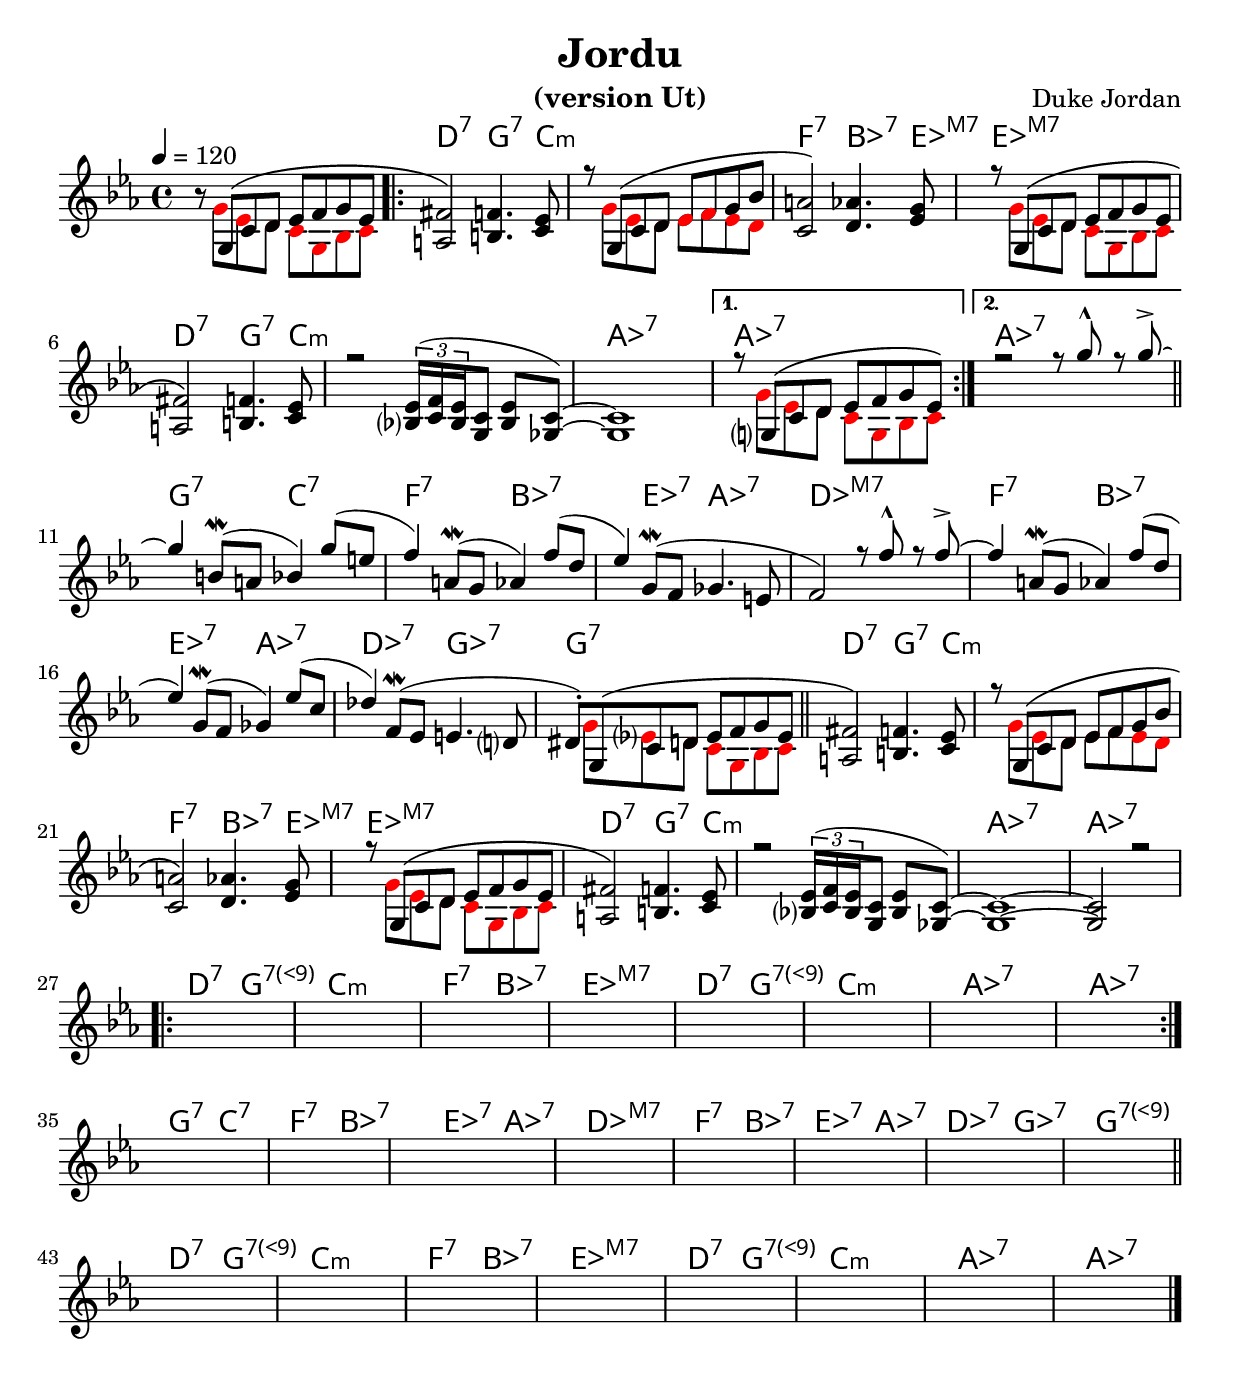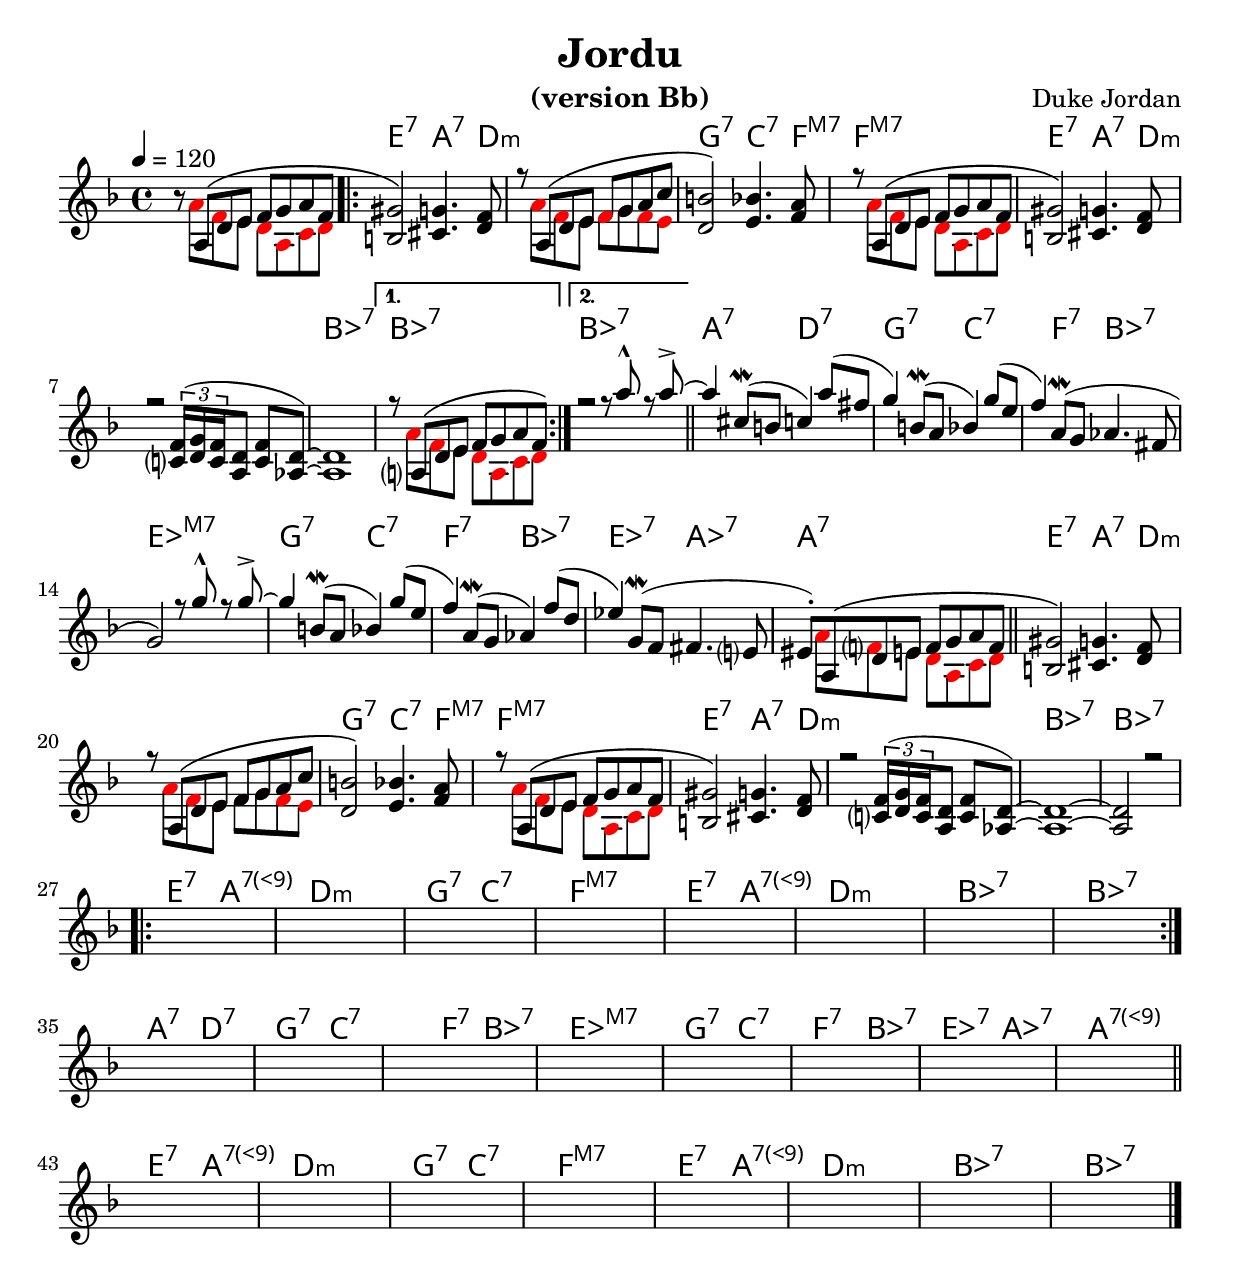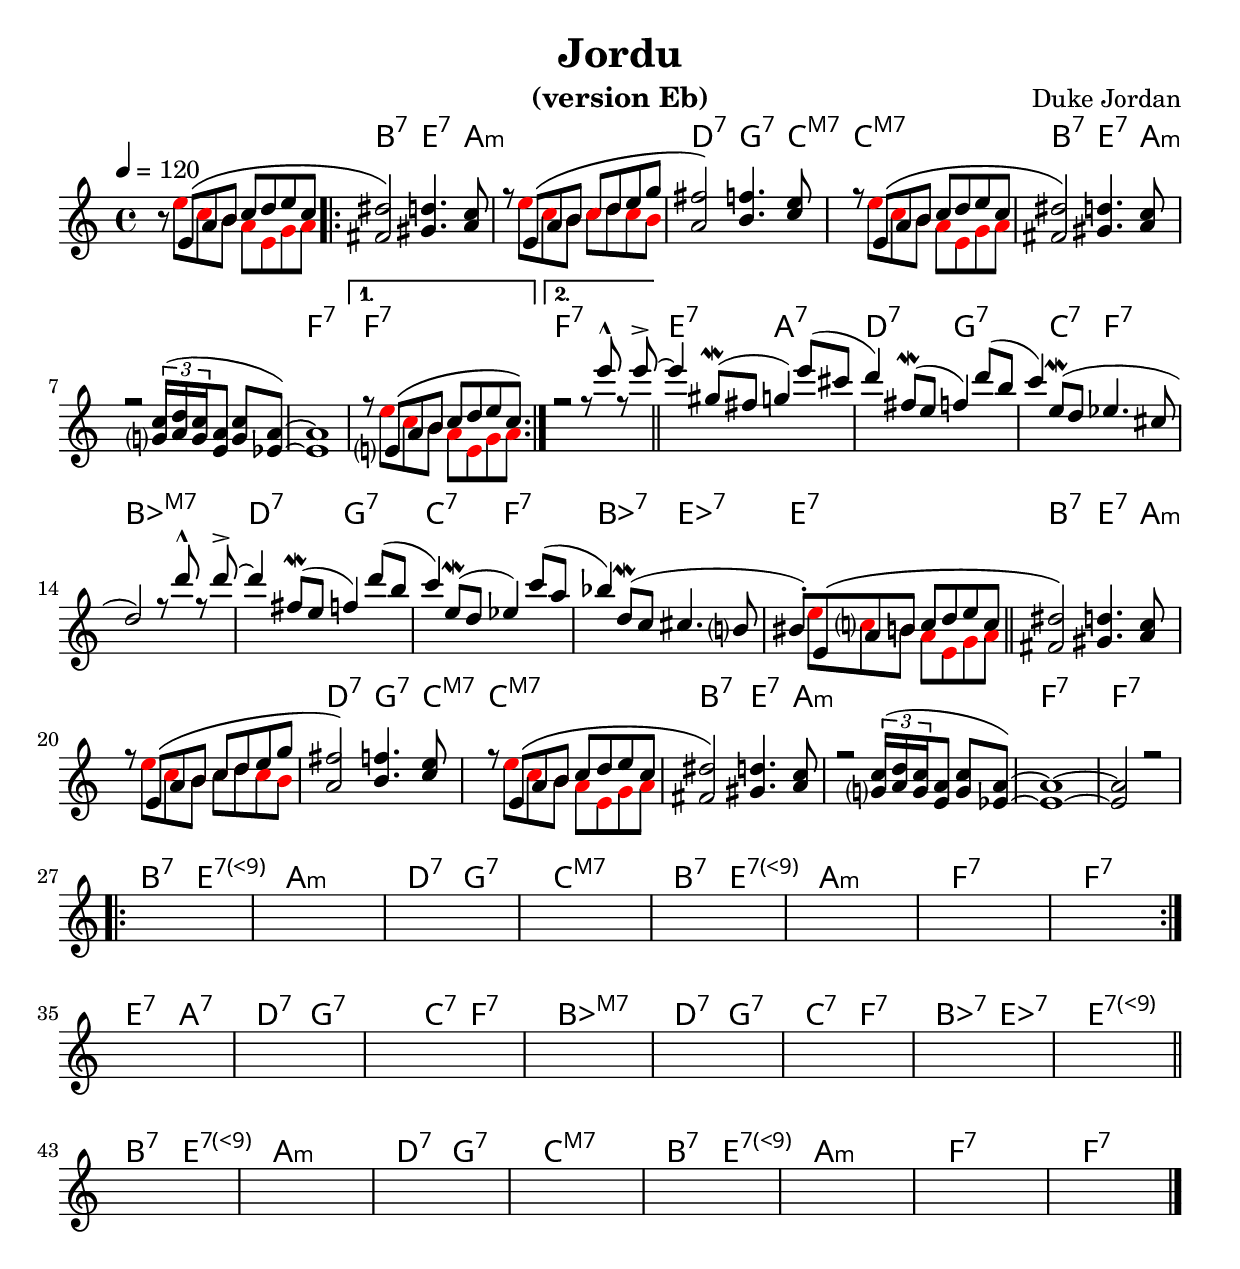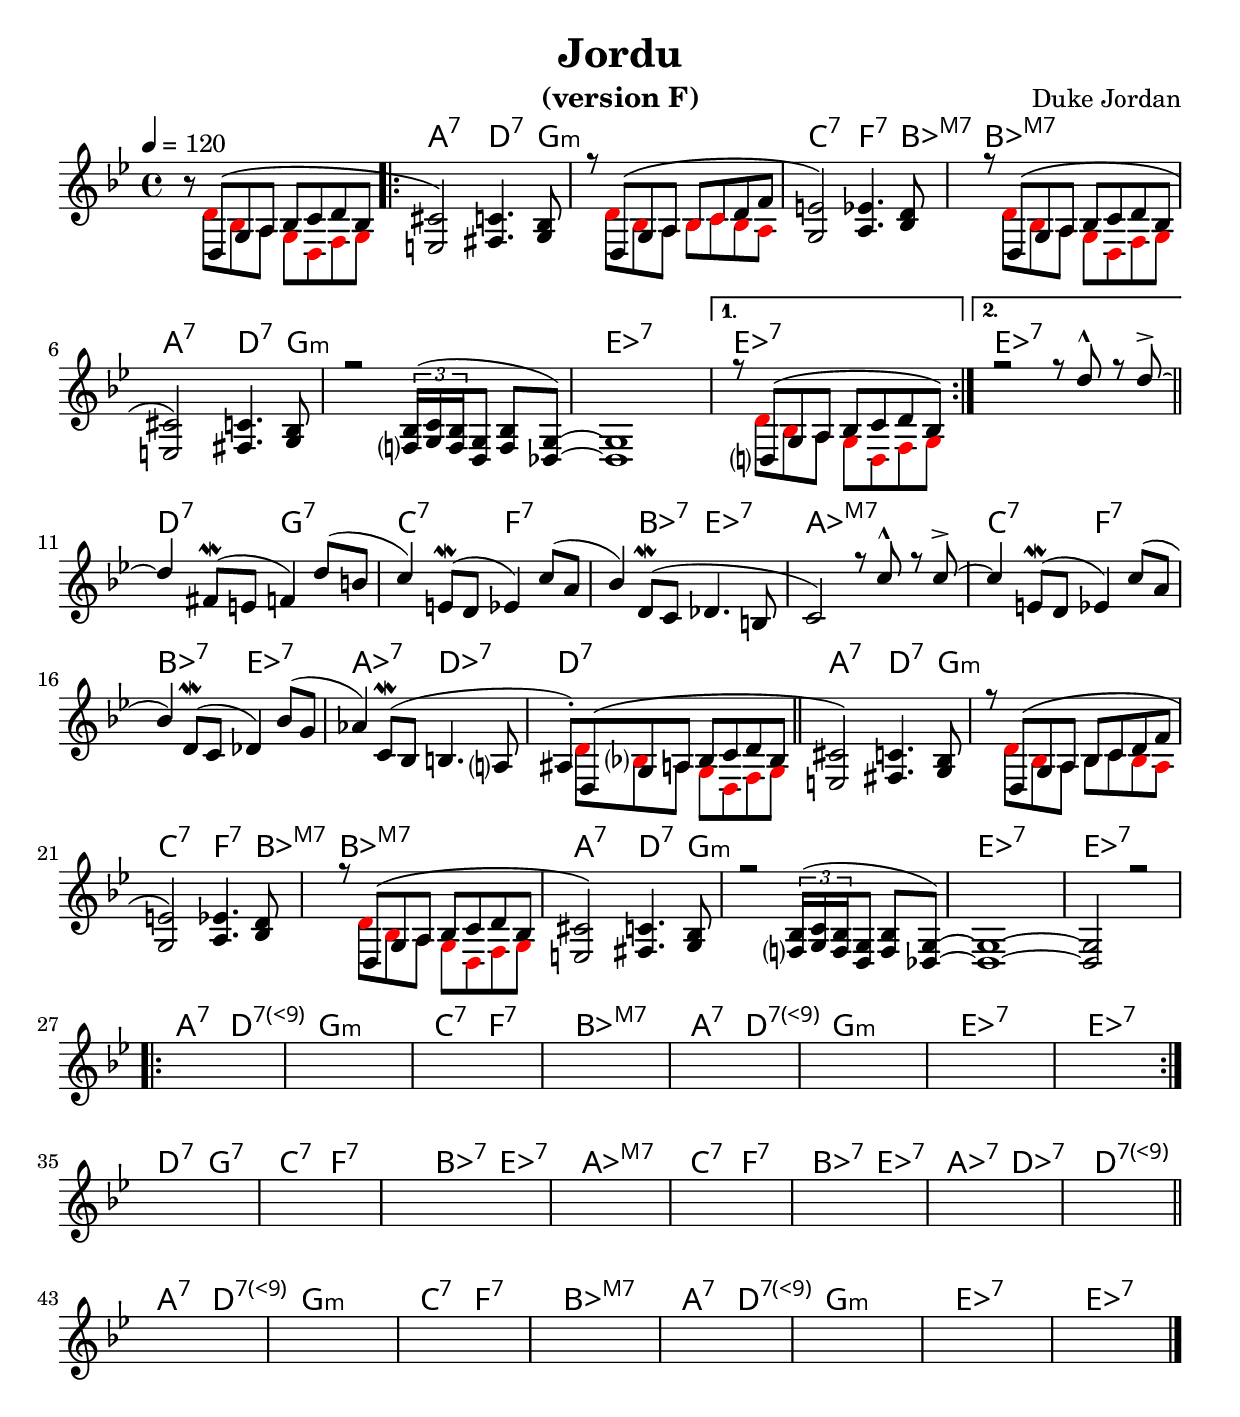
% Created on Mon Sep 20 15:23:38 CEST 2010
\version "2.22.0"

#(set-global-staff-size 22)
#(set-default-paper-size "a4")

\include "utils/AccordsJazzDefs.ly"

\paper { indent = 0\cm} 


\header {
	title = "Jordu" 
 	composer = "Duke Jordan"
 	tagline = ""

}


accords = \chords {
	s1
	\repeat volta 2 {
	d2:7 g4.:7 c8:m
	s1
	f2:7 bes4.:7 es8:maj7
	es1:maj7
	d2:7 g4.:7 c8:m
	s1
	aes:7}
	\alternative {{aes:7}{aes:7}}
	g2:7 c:7 f:7 bes:7 s4 es:7 aes2:7 des1:maj7
	f2:7 bes:7 es:7 aes:7 des:7 ges:7 g1:7
	d2:7 g4.:7 c8:m
	s1
	f2:7 bes4.:7 es8:maj7
	es1:maj7
	d2:7 g4.:7 c8:m
	s1
	aes:7 aes:7
	% Solos
	\repeat volta 2 {
	d2:7 g:7.9+  c1:m
	f2:7 bes:7 es1:maj7
	d2:7 g:7.9+  c1:m
	aes:7 aes:7}
	g2:7 c:7 f:7 bes:7 s4 es:7 aes2:7 des1:maj7
	f2:7 bes:7 es:7 aes:7 des:7 ges:7 g1:7.9+
	d2:7 g:7.9+  c1:m
	f2:7 bes:7 es1:maj7
	d2:7 g:7.9+  c1:m
	aes:7 aes:7
}

theme = \new Staff {
	\time 4/4
	\tempo 4 = 120
	\set Staff.midiInstrument = "trumpet"
	\key es \major
	\clef treble
	\accidentalStyle modern-cautionary
	\relative c' { 	
 % Type notes here
\compressEmptyMeasures
r8
<<
	\voiceOne {g\( c d es f g es}
	\new Voice {
	\override NoteHead.color = #red 
	\voiceTwo 
	g es d c g bes c}
>>
\repeat volta 2 {
<fis a,>2\) <f b,>4. <c es>8
r8 
<<
	\voiceOne {g\( c d es f g bes}
	\new Voice {
	\override NoteHead.color = #red
	\voiceTwo
	g es d es f es d}
>>
<a' c,>2\) <aes d,>4. <g es>8
r8
<< \voiceOne {
g,\( c d es f g es
}
\new Voice {\override NoteHead.color = #red \voiceTwo  g es d c g bes c}
>>
<fis a,>2\) <f b,>4. <c es>8
r2 \tuplet 3/2 {<bes es>16( <c f> <bes es>} <g c>8 <bes es>8[ <ges c>~]) <ges c>1
}
\alternative {
	{r8<<
	\voiceOne {g\( c d es f g es\)}
	\new Voice {
	\override NoteHead.color = #red 
	\voiceTwo 
	g es d c g bes c}
>>
}
	{r2 r8 g''-^ r g~->}
}
\bar "||" g4 b,8(\mordent a bes4) g'8( e
f4) a,8(\mordent g aes4) f'8( d
es4) g,8(\mordent f ges4. e8 f2)
r8 f'-^ r f~->
f4 a,8(\mordent g aes4) f'8( d
es4) g,8(\mordent f ges4) es'8( c
des4) f,8(\mordent es e4. d8 dis8-.)
<<
	\voiceOne {g,\( c d es f g es}
	\new Voice {
	\override NoteHead.color = #red 
	\voiceTwo 
	g es d c g bes c}
>>
\bar "||"
<fis a,>2\) <f b,>4. <c es>8
r8 
<<
	\voiceOne {g\( c d es f g bes}
	\new Voice {
	\override NoteHead.color = #red
	\voiceTwo
	g es d es f es d}
>>
<a' c,>2\) <aes d,>4. <g es>8
r8
<< \voiceOne {
g,\( c d es f g es
}
\new Voice {\override NoteHead.color = #red \voiceTwo  g es d c g bes c}
>>
<fis a,>2\) <f b,>4. <c es>8
r2 \tuplet 3/2 {<bes es>16( <c f> <bes es>} <g c>8 <bes es>8[ <ges c>~])
<ges c>1~ <ges c>2 r \break
\repeat volta 2 {\repeat unfold 8 {s1}}
\repeat unfold 8 {s} \bar "||" \break
\repeat unfold 8 {s} \bar "|."
	}
}


\include "utils/books.ly"